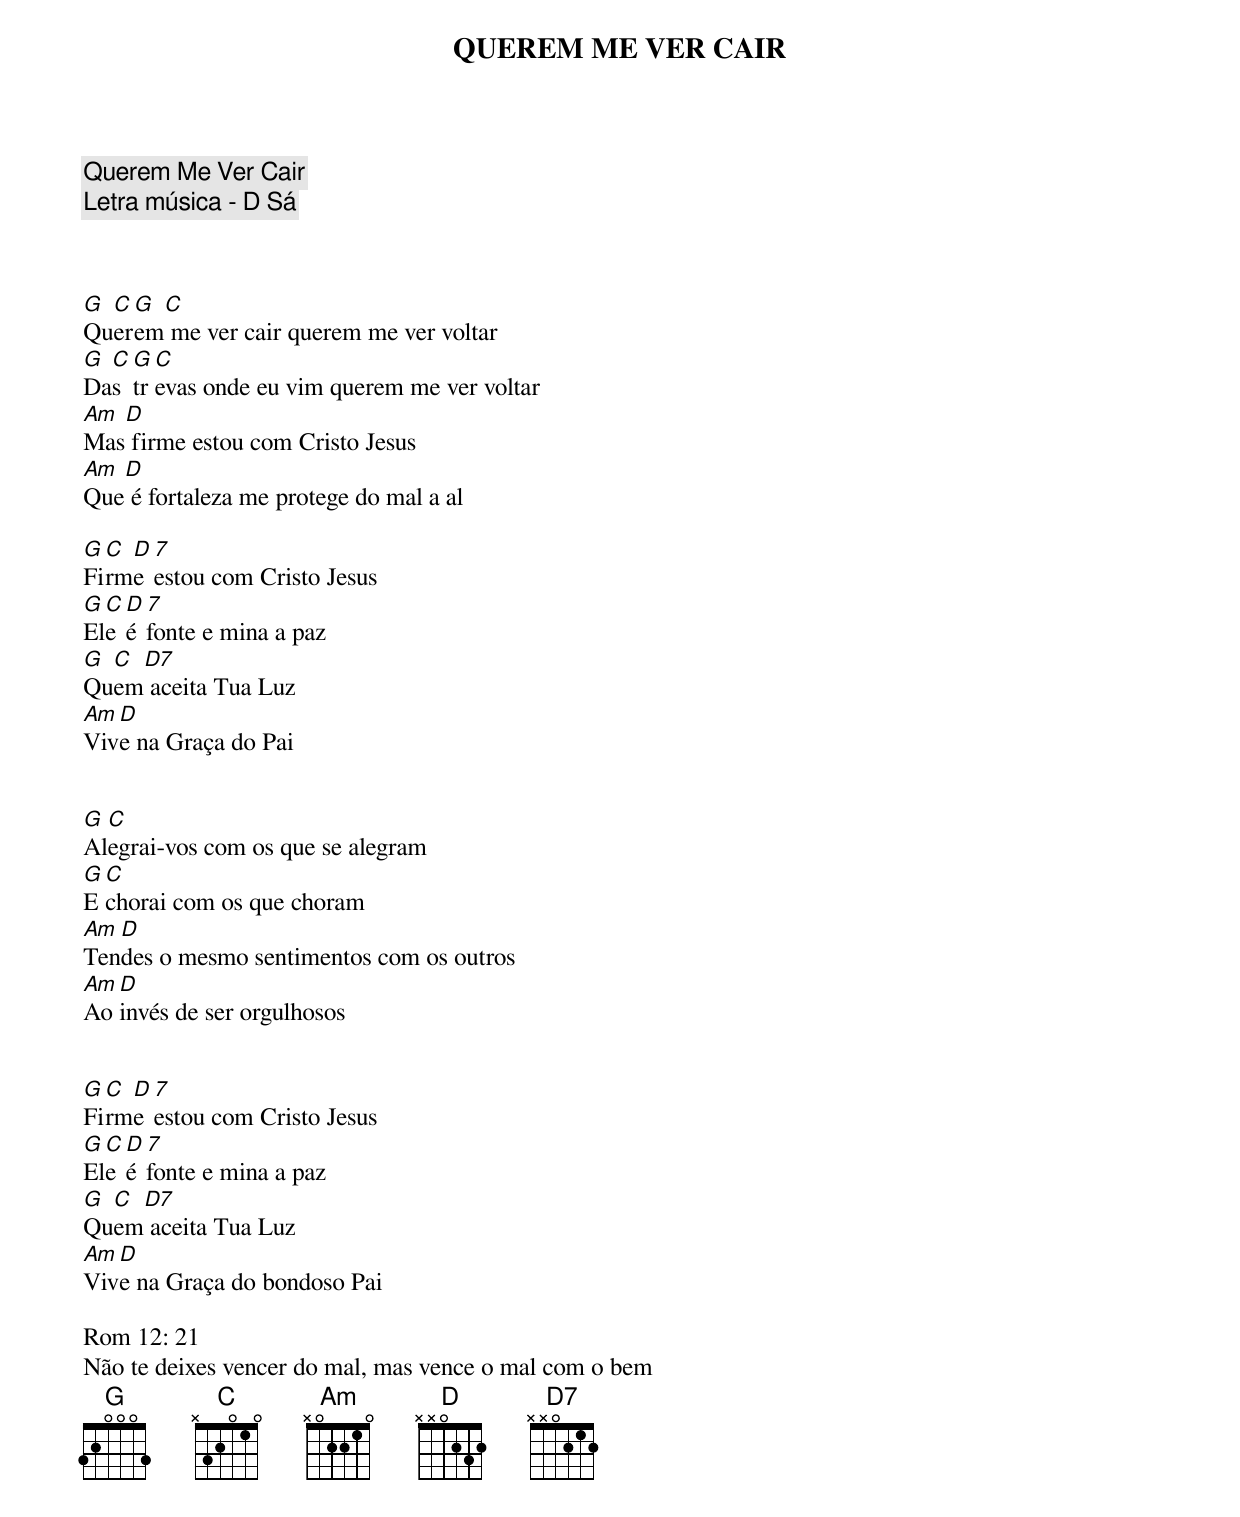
QUEREM ME VER CAIR

Querem Me Ver Cair
Letra música - D Sá



G C G C
Querem me ver cair querem me ver voltar
G C G C
Das trevas onde eu vim querem me ver voltar
Am D
Mas firme estou com Cristo Jesus
Am D
Que é fortaleza me protege do mal a al

G C D 7
Firme estou com Cristo Jesus
G C D 7
Ele é fonte e mina a paz
G C D7
Quem aceita Tua Luz
Am D
Vive na Graça do Pai


G C
Alegrai-vos com os que se alegram
G C
E chorai com os que choram
Am D
Tendes o mesmo sentimentos com os outros
Am D
Ao invés de ser orgulhosos


G C D 7
Firme estou com Cristo Jesus
G C D 7
Ele é fonte e mina a paz
G C D7
Quem aceita Tua Luz
Am D
Vive na Graça do bondoso Pai

Rom 12: 21
Não te deixes vencer do mal, mas vence o mal com o bem
